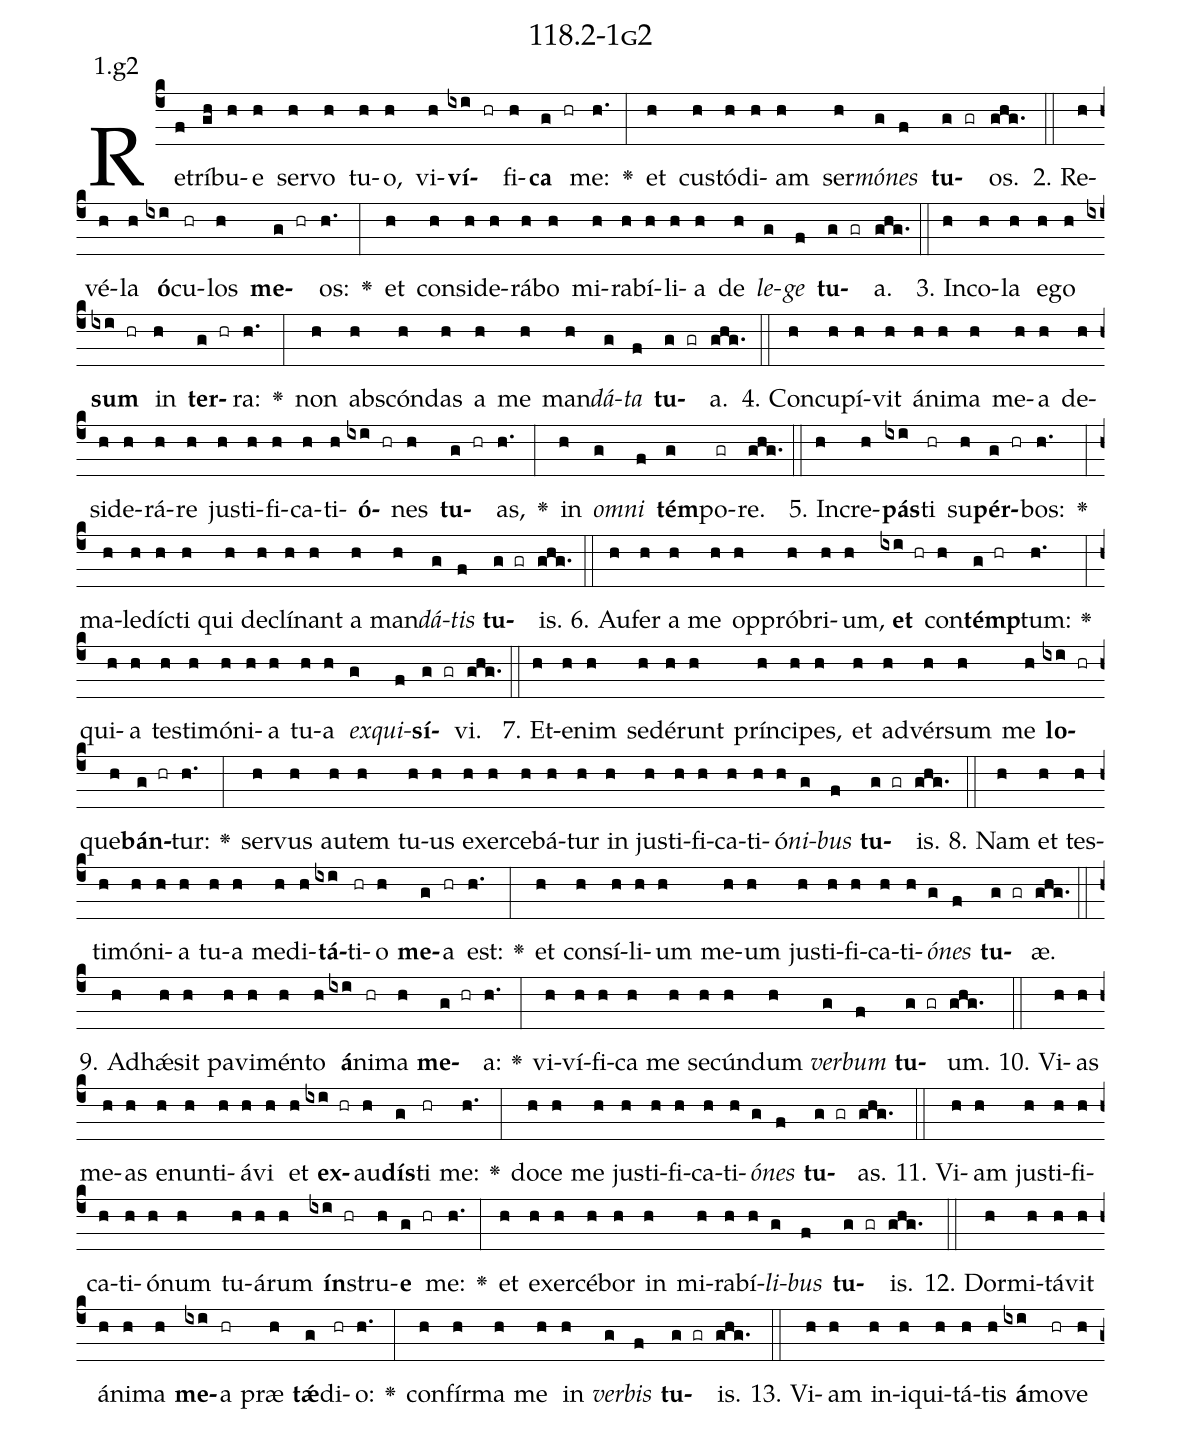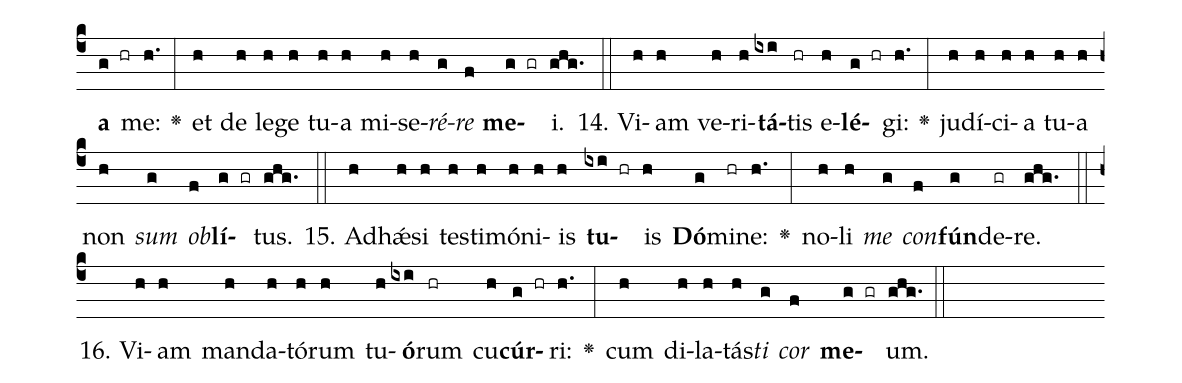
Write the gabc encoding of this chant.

name: 118.2-1g2;
annotation: 1.g2;
%%
(c4)Re(f)trí(gh)bu(h)e(h) ser(h)vo(h) tu(h)o,(h) vi(h)<b>ví</b>(ixi hr)fi(h)<b>ca</b>(g hr) me:(h.) <v>\greheightstar</v>(:) et(h) cus(h)tó(h)di(h)am(h) ser(h)<i>mó</i>(g)<i>nes</i>(f) <b>tu</b>(g gr)os.(ghg.) (::)
2. Re(h)vé(h)la(h) <b>ó</b>(ixi)cu(hr)los(h) <b>me</b>(g hr)os:(h.) <v>\greheightstar</v>(:) et(h) con(h)si(h)de(h)rá(h)bo(h) mi(h)ra(h)bí(h)li(h)a(h) de(h) <i>le</i>(g)<i>ge</i>(f) <b>tu</b>(g gr)a.(ghg.) (::)
3. In(h)co(h)la(h) e(h)go(h) <b>sum</b>(ixi hr) in(h) <b>ter</b>(g hr)ra:(h.) <v>\greheightstar</v>(:) non(h) abs(h)cón(h)das(h) a(h) me(h) man(h)<i>dá</i>(g)<i>ta</i>(f) <b>tu</b>(g gr)a.(ghg.) (::)
4. Con(h)cu(h)pí(h)vit(h) á(h)ni(h)ma(h) me(h)a(h) de(h)si(h)de(h)rá(h)re(h) jus(h)ti(h)fi(h)ca(h)ti(h)<b>ó</b>(ixi hr)nes(h) <b>tu</b>(g hr)as,(h.) <v>\greheightstar</v>(:) in(h) <i>om</i>(g)<i>ni</i>(f) <b>tém</b>(g)po(gr)re.(ghg.) (::)
5. In(h)cre(h)<b>pás</b>(ixi)ti(hr) su(h)<b>pér</b>(g hr)bos:(h.) <v>\greheightstar</v>(:) ma(h)le(h)díc(h)ti(h) qui(h) de(h)clí(h)nant(h) a(h) man(h)<i>dá</i>(g)<i>tis</i>(f) <b>tu</b>(g gr)is.(ghg.) (::)
6. Au(h)fer(h) a(h) me(h) op(h)pró(h)bri(h)um,(h) <b>et</b>(ixi hr) con(h)<b>témp</b>(g hr)tum:(h.) <v>\greheightstar</v>(:) qui(h)a(h) tes(h)ti(h)mó(h)ni(h)a(h) tu(h)a(h) <i>ex</i>(g)<i>qui</i>(f)<b>sí</b>(g gr)vi.(ghg.) (::)
7. Et(h)e(h)nim(h) se(h)dé(h)runt(h) prín(h)ci(h)pes,(h) et(h) ad(h)vér(h)sum(h) me(h) <b>lo</b>(ixi hr)que(h)<b>bán</b>(g hr)tur:(h.) <v>\greheightstar</v>(:) ser(h)vus(h) au(h)tem(h) tu(h)us(h) ex(h)er(h)ce(h)bá(h)tur(h) in(h) jus(h)ti(h)fi(h)ca(h)ti(h)ó(h)<i>ni</i>(g)<i>bus</i>(f) <b>tu</b>(g gr)is.(ghg.) (::)
8. Nam(h) et(h) tes(h)ti(h)mó(h)ni(h)a(h) tu(h)a(h) me(h)di(h)<b>tá</b>(ixi)ti(hr)o(h) <b>me</b>(g)a(hr) est:(h.) <v>\greheightstar</v>(:) et(h) con(h)sí(h)li(h)um(h) me(h)um(h) jus(h)ti(h)fi(h)ca(h)ti(h)<i>ó</i>(g)<i>nes</i>(f) <b>tu</b>(g gr)æ.(ghg.) (::)
9. Ad(h)hǽ(h)sit(h) pa(h)vi(h)mén(h)to(h) <b>á</b>(ixi)ni(hr)ma(h) <b>me</b>(g hr)a:(h.) <v>\greheightstar</v>(:) vi(h)ví(h)fi(h)ca(h) me(h) se(h)cún(h)dum(h) <i>ver</i>(g)<i>bum</i>(f) <b>tu</b>(g gr)um.(ghg.) (::)
10. Vi(h)as(h) me(h)as(h) e(h)nun(h)ti(h)á(h)vi(h) et(h) <b>ex</b>(ixi hr)au(h)<b>dís</b>(g)ti(hr) me:(h.) <v>\greheightstar</v>(:) do(h)ce(h) me(h) jus(h)ti(h)fi(h)ca(h)ti(h)<i>ó</i>(g)<i>nes</i>(f) <b>tu</b>(g gr)as.(ghg.) (::)
11. Vi(h)am(h) jus(h)ti(h)fi(h)ca(h)ti(h)ó(h)num(h) tu(h)á(h)rum(h) <b>ín</b>(ixi hr)stru(h)<b>e</b>(g hr) me:(h.) <v>\greheightstar</v>(:) et(h) ex(h)er(h)cé(h)bor(h) in(h) mi(h)ra(h)bí(h)<i>li</i>(g)<i>bus</i>(f) <b>tu</b>(g gr)is.(ghg.) (::)
12. Dor(h)mi(h)tá(h)vit(h) á(h)ni(h)ma(h) <b>me</b>(ixi)a(hr) præ(h) <b>tǽ</b>(g)di(hr)o:(h.) <v>\greheightstar</v>(:) con(h)fír(h)ma(h) me(h) in(h) <i>ver</i>(g)<i>bis</i>(f) <b>tu</b>(g gr)is.(ghg.) (::)
13. Vi(h)am(h) in(h)i(h)qui(h)tá(h)tis(h) <b>á</b>(ixi)mo(hr)ve(h) <b>a</b>(g hr) me:(h.) <v>\greheightstar</v>(:) et(h) de(h) le(h)ge(h) tu(h)a(h) mi(h)se(h)<i>ré</i>(g)<i>re</i>(f) <b>me</b>(g gr)i.(ghg.) (::)
14. Vi(h)am(h) ve(h)ri(h)<b>tá</b>(ixi)tis(hr) e(h)<b>lé</b>(g hr)gi:(h.) <v>\greheightstar</v>(:) ju(h)dí(h)ci(h)a(h) tu(h)a(h) non(h) <i>sum</i>(g) <i>ob</i>(f)<b>lí</b>(g gr)tus.(ghg.) (::)
15. Ad(h)hǽ(h)si(h) tes(h)ti(h)mó(h)ni(h)is(h) <b>tu</b>(ixi hr)is(h) <b>Dó</b>(g)mi(hr)ne:(h.) <v>\greheightstar</v>(:) no(h)li(h) <i>me</i>(g) <i>con</i>(f)<b>fún</b>(g)de(gr)re.(ghg.) (::)
16. Vi(h)am(h) man(h)da(h)tó(h)rum(h) tu(h)<b>ó</b>(ixi)rum(hr) cu(h)<b>cúr</b>(g hr)ri:(h.) <v>\greheightstar</v>(:) cum(h) di(h)la(h)tás(h)<i>ti</i>(g) <i>cor</i>(f) <b>me</b>(g gr)um.(ghg.) (::)
